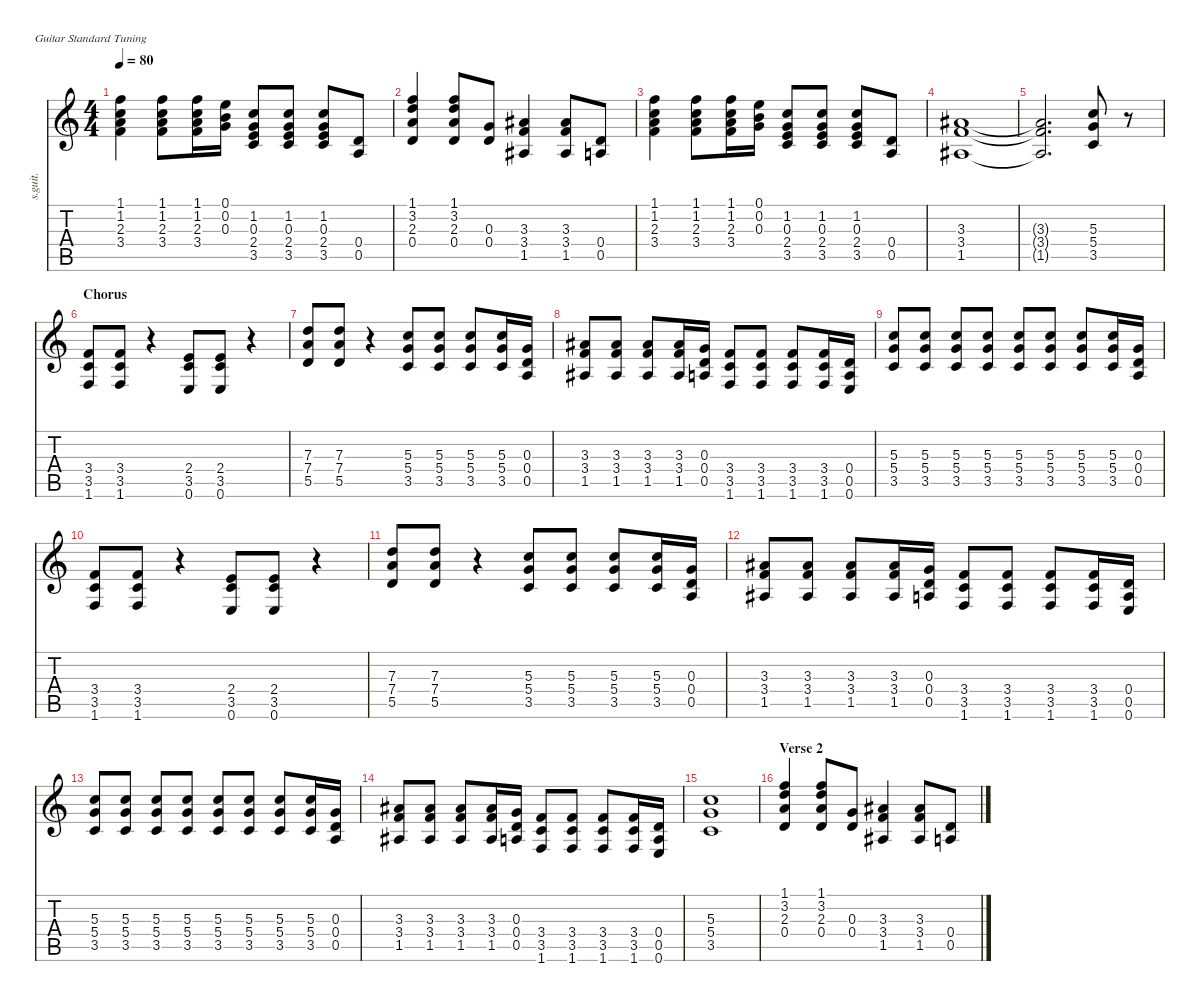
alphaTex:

\defaultSystemsLayout 4
\hideDynamics
\bracketExtendMode nobrackets
\track ("Billie Joe Armstrong - Acoustic" "s.guit.") {instrument acousticguitarsteel}
\staff {score tabs}
\tuning (E4 B3 G3 D3 A2 E2)
\ts (4 4)
\tempo 80
\clef g2
\ks c
(1.1 1.2 2.3 3.4).4{lyrics (0 "") lyrics (1 "") lyrics (2 "") lyrics (3 "") lyrics (4 "") dy f} (1.1 1.2 2.3 3.4).8{lyrics (0 "") lyrics (1 "") lyrics (2 "") lyrics (3 "") lyrics (4 "")} (1.1 1.2 2.3 3.4).16{lyrics (0 "") lyrics (1 "") lyrics (2 "") lyrics (3 "") lyrics (4 "")} (0.1 0.2 0.3).16{lyrics (0 "") lyrics (1 "") lyrics (2 "") lyrics (3 "") lyrics (4 "")} (1.2 0.3 2.4 3.5).8{lyrics (0 "") lyrics (1 "") lyrics (2 "") lyrics (3 "") lyrics (4 "")} (1.2 0.3 2.4 3.5).8{lyrics (0 "") lyrics (1 "") lyrics (2 "") lyrics (3 "") lyrics (4 "")} (1.2 0.3 2.4 3.5).8{lyrics (0 "") lyrics (1 "") lyrics (2 "") lyrics (3 "") lyrics (4 "")} (0.4 0.5).8{lyrics (0 "") lyrics (1 "") lyrics (2 "") lyrics (3 "") lyrics (4 "")} |
(1.1 3.2 2.3 0.4).4{lyrics (0 "") lyrics (1 "") lyrics (2 "") lyrics (3 "") lyrics (4 "")} (1.1 3.2 2.3 0.4).8{lyrics (0 "") lyrics (1 "") lyrics (2 "") lyrics (3 "") lyrics (4 "")} (0.3 0.4).8{lyrics (0 "") lyrics (1 "") lyrics (2 "") lyrics (3 "") lyrics (4 "")} (3.3{acc #} 3.4 1.5{acc #}).4{lyrics (0 "") lyrics (1 "") lyrics (2 "") lyrics (3 "") lyrics (4 "")} (3.3{acc #} 3.4 1.5{acc #}).8{lyrics (0 "") lyrics (1 "") lyrics (2 "") lyrics (3 "") lyrics (4 "")} (0.4 0.5).8{lyrics (0 "") lyrics (1 "") lyrics (2 "") lyrics (3 "") lyrics (4 "")} |
(1.1 1.2 2.3 3.4).4{lyrics (0 "") lyrics (1 "") lyrics (2 "") lyrics (3 "") lyrics (4 "")} (1.1 1.2 2.3 3.4).8{lyrics (0 "") lyrics (1 "") lyrics (2 "") lyrics (3 "") lyrics (4 "")} (1.1 1.2 2.3 3.4).16{lyrics (0 "") lyrics (1 "") lyrics (2 "") lyrics (3 "") lyrics (4 "")} (0.1 0.2 0.3).16{lyrics (0 "") lyrics (1 "") lyrics (2 "") lyrics (3 "") lyrics (4 "")} (1.2 0.3 2.4 3.5).8{lyrics (0 "") lyrics (1 "") lyrics (2 "") lyrics (3 "") lyrics (4 "")} (1.2 0.3 2.4 3.5).8{lyrics (0 "") lyrics (1 "") lyrics (2 "") lyrics (3 "") lyrics (4 "")} (1.2 0.3 2.4 3.5).8{lyrics (0 "") lyrics (1 "") lyrics (2 "") lyrics (3 "") lyrics (4 "")} (0.4 0.5).8{lyrics (0 "") lyrics (1 "") lyrics (2 "") lyrics (3 "") lyrics (4 "")} |
(3.3{acc #} 3.4 1.5{acc #}).1{lyrics (0 "") lyrics (1 "") lyrics (2 "") lyrics (3 "") lyrics (4 "")} |
(3.3{t acc #} 3.4{t} 1.5{t acc #}).2{d lyrics (0 "") lyrics (1 "") lyrics (2 "") lyrics (3 "") lyrics (4 "")} (5.3 5.4 3.5).8{lyrics (0 "") lyrics (1 "") lyrics (2 "") lyrics (3 "") lyrics (4 "")} r.8 |
\section ("" "Chorus")
(3.4 3.5 1.6).8{lyrics (0 "") lyrics (1 "") lyrics (2 "") lyrics (3 "") lyrics (4 "")} (3.4 3.5 1.6).8{lyrics (0 "") lyrics (1 "") lyrics (2 "") lyrics (3 "") lyrics (4 "")} r.4 (2.4 3.5 0.6).8{lyrics (0 "") lyrics (1 "") lyrics (2 "") lyrics (3 "") lyrics (4 "")} (2.4 3.5 0.6).8{lyrics (0 "") lyrics (1 "") lyrics (2 "") lyrics (3 "") lyrics (4 "")} r.4 |
(7.3 7.4 5.5).8{lyrics (0 "") lyrics (1 "") lyrics (2 "") lyrics (3 "") lyrics (4 "")} (7.3 7.4 5.5).8{lyrics (0 "") lyrics (1 "") lyrics (2 "") lyrics (3 "") lyrics (4 "")} r.4 (5.3 5.4 3.5).8{lyrics (0 "") lyrics (1 "") lyrics (2 "") lyrics (3 "") lyrics (4 "")} (5.3 5.4 3.5).8{lyrics (0 "") lyrics (1 "") lyrics (2 "") lyrics (3 "") lyrics (4 "")} (5.3 5.4 3.5).8{lyrics (0 "") lyrics (1 "") lyrics (2 "") lyrics (3 "") lyrics (4 "")} (5.3 5.4 3.5).16{lyrics (0 "") lyrics (1 "") lyrics (2 "") lyrics (3 "") lyrics (4 "")} (0.3 0.4 0.5).16{lyrics (0 "") lyrics (1 "") lyrics (2 "") lyrics (3 "") lyrics (4 "")} |
(3.3{acc #} 3.4 1.5{acc #}).8{lyrics (0 "") lyrics (1 "") lyrics (2 "") lyrics (3 "") lyrics (4 "")} (3.3{acc #} 3.4 1.5{acc #}).8{lyrics (0 "") lyrics (1 "") lyrics (2 "") lyrics (3 "") lyrics (4 "")} (3.3{acc #} 3.4 1.5{acc #}).8{lyrics (0 "") lyrics (1 "") lyrics (2 "") lyrics (3 "") lyrics (4 "")} (3.3{acc #} 3.4 1.5{acc #}).16{lyrics (0 "") lyrics (1 "") lyrics (2 "") lyrics (3 "") lyrics (4 "")} (0.3 0.4 0.5).16{lyrics (0 "") lyrics (1 "") lyrics (2 "") lyrics (3 "") lyrics (4 "")} (3.4 3.5 1.6).8{lyrics (0 "") lyrics (1 "") lyrics (2 "") lyrics (3 "") lyrics (4 "")} (3.4 3.5 1.6).8{lyrics (0 "") lyrics (1 "") lyrics (2 "") lyrics (3 "") lyrics (4 "")} (3.4 3.5 1.6).8{lyrics (0 "") lyrics (1 "") lyrics (2 "") lyrics (3 "") lyrics (4 "")} (3.4 3.5 1.6).16{lyrics (0 "") lyrics (1 "") lyrics (2 "") lyrics (3 "") lyrics (4 "")} (0.4 0.5 0.6).16{lyrics (0 "") lyrics (1 "") lyrics (2 "") lyrics (3 "") lyrics (4 "")} |
(5.3 5.4 3.5).8{lyrics (0 "") lyrics (1 "") lyrics (2 "") lyrics (3 "") lyrics (4 "")} (5.3 5.4 3.5).8{lyrics (0 "") lyrics (1 "") lyrics (2 "") lyrics (3 "") lyrics (4 "")} (5.3 5.4 3.5).8{lyrics (0 "") lyrics (1 "") lyrics (2 "") lyrics (3 "") lyrics (4 "")} (5.3 5.4 3.5).8{lyrics (0 "") lyrics (1 "") lyrics (2 "") lyrics (3 "") lyrics (4 "")} (5.3 5.4 3.5).8{lyrics (0 "") lyrics (1 "") lyrics (2 "") lyrics (3 "") lyrics (4 "")} (5.3 5.4 3.5).8{lyrics (0 "") lyrics (1 "") lyrics (2 "") lyrics (3 "") lyrics (4 "")} (5.3 5.4 3.5).8{lyrics (0 "") lyrics (1 "") lyrics (2 "") lyrics (3 "") lyrics (4 "")} (5.3 5.4 3.5).16{lyrics (0 "") lyrics (1 "") lyrics (2 "") lyrics (3 "") lyrics (4 "")} (0.3 0.4 0.5).16{lyrics (0 "") lyrics (1 "") lyrics (2 "") lyrics (3 "") lyrics (4 "")} |
(3.4 3.5 1.6).8{lyrics (0 "") lyrics (1 "") lyrics (2 "") lyrics (3 "") lyrics (4 "")} (3.4 3.5 1.6).8{lyrics (0 "") lyrics (1 "") lyrics (2 "") lyrics (3 "") lyrics (4 "")} r.4 (2.4 3.5 0.6).8{lyrics (0 "") lyrics (1 "") lyrics (2 "") lyrics (3 "") lyrics (4 "")} (2.4 3.5 0.6).8{lyrics (0 "") lyrics (1 "") lyrics (2 "") lyrics (3 "") lyrics (4 "")} r.4 |
(7.3 7.4 5.5).8{lyrics (0 "") lyrics (1 "") lyrics (2 "") lyrics (3 "") lyrics (4 "")} (7.3 7.4 5.5).8{lyrics (0 "") lyrics (1 "") lyrics (2 "") lyrics (3 "") lyrics (4 "")} r.4 (5.3 5.4 3.5).8{lyrics (0 "") lyrics (1 "") lyrics (2 "") lyrics (3 "") lyrics (4 "")} (5.3 5.4 3.5).8{lyrics (0 "") lyrics (1 "") lyrics (2 "") lyrics (3 "") lyrics (4 "")} (5.3 5.4 3.5).8{lyrics (0 "") lyrics (1 "") lyrics (2 "") lyrics (3 "") lyrics (4 "")} (5.3 5.4 3.5).16{lyrics (0 "") lyrics (1 "") lyrics (2 "") lyrics (3 "") lyrics (4 "")} (0.3 0.4 0.5).16{lyrics (0 "") lyrics (1 "") lyrics (2 "") lyrics (3 "") lyrics (4 "")} |
(3.3{acc #} 3.4 1.5{acc #}).8{lyrics (0 "") lyrics (1 "") lyrics (2 "") lyrics (3 "") lyrics (4 "")} (3.3{acc #} 3.4 1.5{acc #}).8{lyrics (0 "") lyrics (1 "") lyrics (2 "") lyrics (3 "") lyrics (4 "")} (3.3{acc #} 3.4 1.5{acc #}).8{lyrics (0 "") lyrics (1 "") lyrics (2 "") lyrics (3 "") lyrics (4 "")} (3.3{acc #} 3.4 1.5{acc #}).16{lyrics (0 "") lyrics (1 "") lyrics (2 "") lyrics (3 "") lyrics (4 "")} (0.3 0.4 0.5).16{lyrics (0 "") lyrics (1 "") lyrics (2 "") lyrics (3 "") lyrics (4 "")} (3.4 3.5 1.6).8{lyrics (0 "") lyrics (1 "") lyrics (2 "") lyrics (3 "") lyrics (4 "")} (3.4 3.5 1.6).8{lyrics (0 "") lyrics (1 "") lyrics (2 "") lyrics (3 "") lyrics (4 "")} (3.4 3.5 1.6).8{lyrics (0 "") lyrics (1 "") lyrics (2 "") lyrics (3 "") lyrics (4 "")} (3.4 3.5 1.6).16{lyrics (0 "") lyrics (1 "") lyrics (2 "") lyrics (3 "") lyrics (4 "")} (0.4 0.5 0.6).16{lyrics (0 "") lyrics (1 "") lyrics (2 "") lyrics (3 "") lyrics (4 "")} |
(5.3 5.4 3.5).8{lyrics (0 "") lyrics (1 "") lyrics (2 "") lyrics (3 "") lyrics (4 "")} (5.3 5.4 3.5).8{lyrics (0 "") lyrics (1 "") lyrics (2 "") lyrics (3 "") lyrics (4 "")} (5.3 5.4 3.5).8{lyrics (0 "") lyrics (1 "") lyrics (2 "") lyrics (3 "") lyrics (4 "")} (5.3 5.4 3.5).8{lyrics (0 "") lyrics (1 "") lyrics (2 "") lyrics (3 "") lyrics (4 "")} (5.3 5.4 3.5).8{lyrics (0 "") lyrics (1 "") lyrics (2 "") lyrics (3 "") lyrics (4 "")} (5.3 5.4 3.5).8{lyrics (0 "") lyrics (1 "") lyrics (2 "") lyrics (3 "") lyrics (4 "")} (5.3 5.4 3.5).8{lyrics (0 "") lyrics (1 "") lyrics (2 "") lyrics (3 "") lyrics (4 "")} (5.3 5.4 3.5).16{lyrics (0 "") lyrics (1 "") lyrics (2 "") lyrics (3 "") lyrics (4 "")} (0.3 0.4 0.5).16{lyrics (0 "") lyrics (1 "") lyrics (2 "") lyrics (3 "") lyrics (4 "")} |
(3.3{acc #} 3.4 1.5{acc #}).8{lyrics (0 "") lyrics (1 "") lyrics (2 "") lyrics (3 "") lyrics (4 "")} (3.3{acc #} 3.4 1.5{acc #}).8{lyrics (0 "") lyrics (1 "") lyrics (2 "") lyrics (3 "") lyrics (4 "")} (3.3{acc #} 3.4 1.5{acc #}).8{lyrics (0 "") lyrics (1 "") lyrics (2 "") lyrics (3 "") lyrics (4 "")} (3.3{acc #} 3.4 1.5{acc #}).16{lyrics (0 "") lyrics (1 "") lyrics (2 "") lyrics (3 "") lyrics (4 "")} (0.3 0.4 0.5).16{lyrics (0 "") lyrics (1 "") lyrics (2 "") lyrics (3 "") lyrics (4 "")} (3.4 3.5 1.6).8{lyrics (0 "") lyrics (1 "") lyrics (2 "") lyrics (3 "") lyrics (4 "")} (3.4 3.5 1.6).8{lyrics (0 "") lyrics (1 "") lyrics (2 "") lyrics (3 "") lyrics (4 "")} (3.4 3.5 1.6).8{lyrics (0 "") lyrics (1 "") lyrics (2 "") lyrics (3 "") lyrics (4 "")} (3.4 3.5 1.6).16{lyrics (0 "") lyrics (1 "") lyrics (2 "") lyrics (3 "") lyrics (4 "")} (0.4 0.5 0.6).16{lyrics (0 "") lyrics (1 "") lyrics (2 "") lyrics (3 "") lyrics (4 "")} |
(5.3 5.4 3.5).1{lyrics (0 "") lyrics (1 "") lyrics (2 "") lyrics (3 "") lyrics (4 "")} |
\section ("" "Verse 2")
(1.1 3.2 2.3 0.4).4{lyrics (0 "") lyrics (1 "") lyrics (2 "") lyrics (3 "") lyrics (4 "")} (1.1 3.2 2.3 0.4).8{lyrics (0 "") lyrics (1 "") lyrics (2 "") lyrics (3 "") lyrics (4 "")} (0.3 0.4).8{lyrics (0 "") lyrics (1 "") lyrics (2 "") lyrics (3 "") lyrics (4 "")} (3.3{acc #} 3.4 1.5{acc #}).4{lyrics (0 "") lyrics (1 "") lyrics (2 "") lyrics (3 "") lyrics (4 "")} (3.3{acc #} 3.4 1.5{acc #}).8{lyrics (0 "") lyrics (1 "") lyrics (2 "") lyrics (3 "") lyrics (4 "")} (0.4 0.5).8{lyrics (0 "") lyrics (1 "") lyrics (2 "") lyrics (3 "") lyrics (4 "")}
